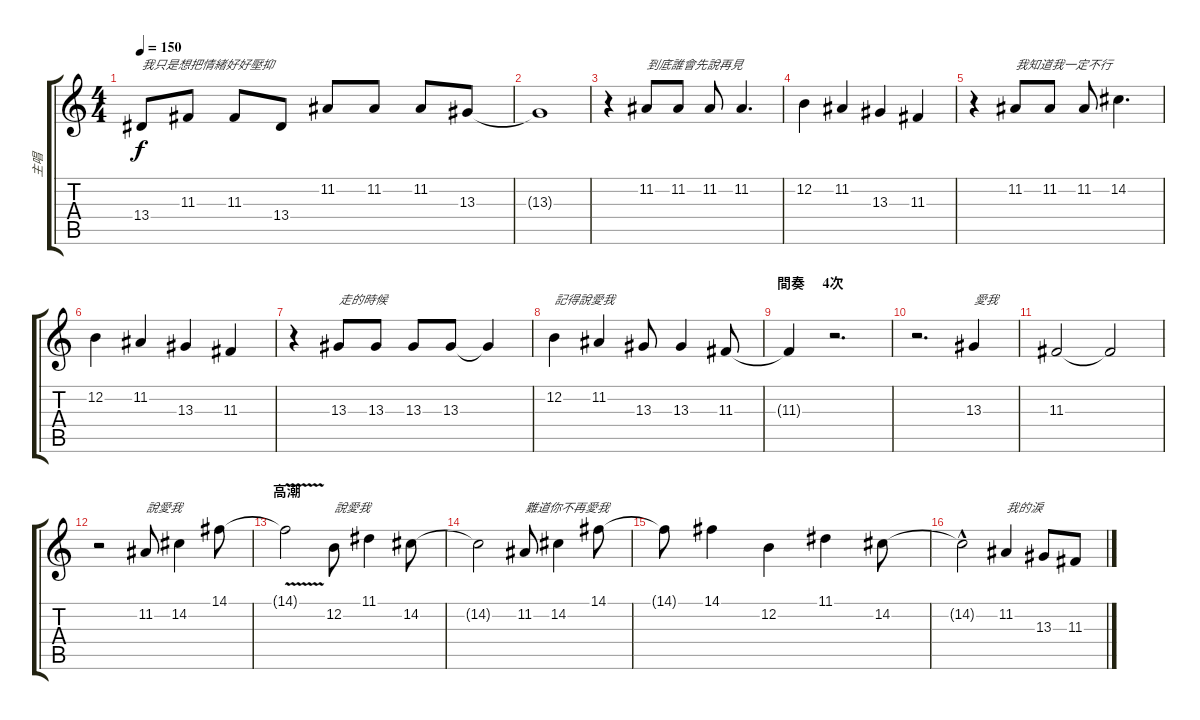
\track ("主唱" "主唱") {instrument accordion}
\staff {score tabs}
\tuning (E4 B3 G3 D3 A2 E2) {hide}
\ts (4 4)
\tempo 150
\clef g2
\ks c
13.4.8{txt "我只是想把情緒好好壓抑" dy f} 11.3.8 11.3.8 13.4.8 11.2.8 11.2.8 11.2.8 13.3.8 |
13.3{t}.1 |
r.4 11.2.8{txt "到底誰會先說再見"} 11.2.8 11.2.8 11.2.4{d} |
12.2.4 11.2.4 13.3.4 11.3.4 |
r.4 11.2.8{txt "我知道我一定不行"} 11.2.8 11.2.8 14.2.4{d} |
12.2.4 11.2.4 13.3.4 11.3.4 |
r.4 13.3.8{txt "走的時候"} 13.3.8 13.3.8 13.3.8 13.3{t}.4 |
12.2.4{txt "記得說愛我"} 11.2.4 13.3.8 13.3.4 11.3.8 |
\section ("" "間奏     4次")
11.3{t}.4 r.2{d} |
r.2{d} 13.3.4{txt "愛我"} |
11.3.2 11.3{t}.2 |
r.2 11.2.8{txt "說愛我"} 14.2.4 14.1.8 |
\section ("" "高潮")
14.1{v t}.2 12.2.8{txt "說愛我"} 11.1.4 14.2.8 |
14.2{t}.2 11.2.8{txt "難道你不再愛我"} 14.2.4 14.1.8 |
14.1{t}.8 14.1.4 12.2.4 11.1.4 14.2.8 |
14.2{hac t}.2 11.2.4{txt "我的淚"} 13.3.8 11.3.8
